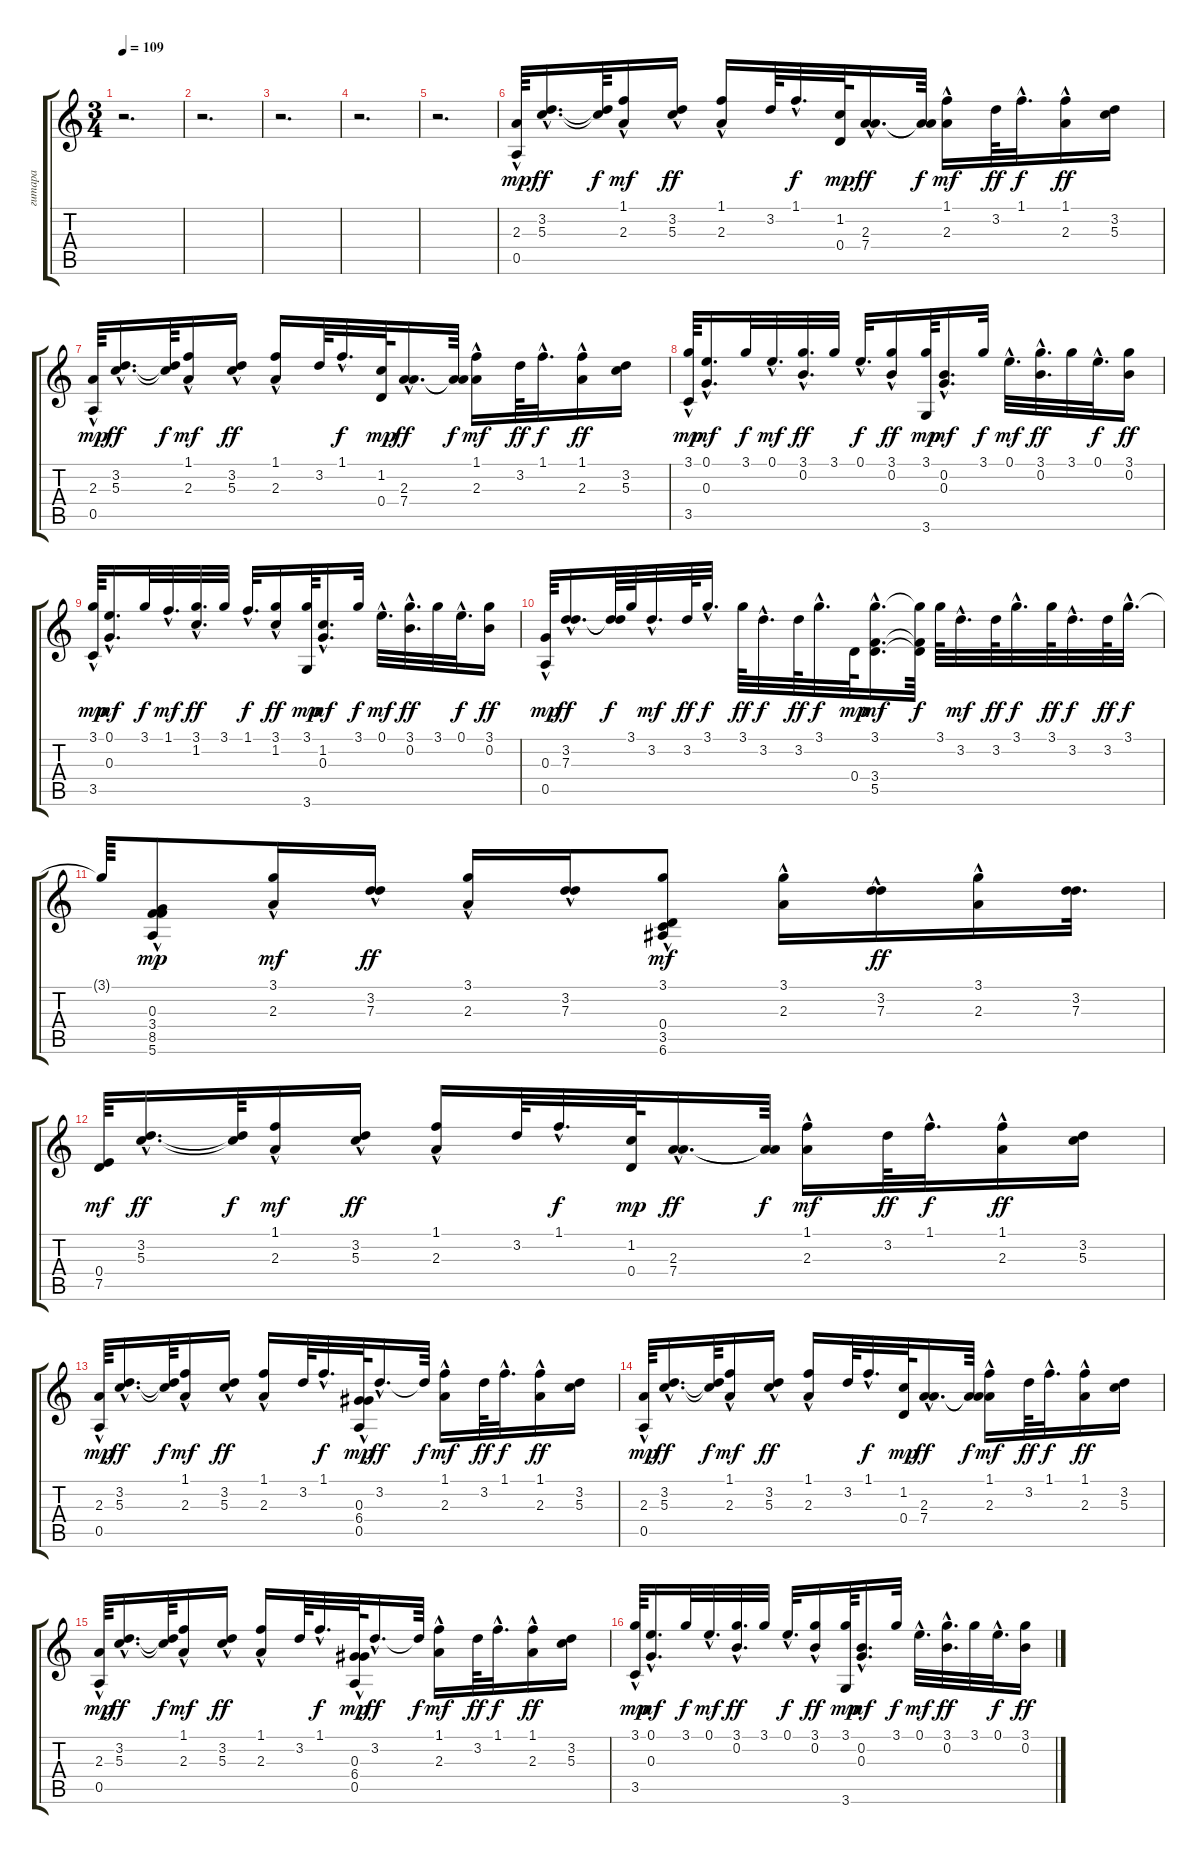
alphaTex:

\track ("гитара" "гитара") {instrument acousticguitarsteel}
\staff {score tabs}
\tuning (E4 B3 G3 D3 A2 E2) {hide}
\ts (3 4)
\tempo 109
\clef g2
\ks c
r.2{d dy f} |
r.2{d} |
r.2{d} |
r.2{d} |
r.2{d} |
(2.3{hac} 0.5).64{dy mp volume 12} (3.2{hac} 5.3{hac}).16{d dy ff} (3.2{t} 5.3{t}).64{dy f} (1.1 2.3{hac}).16{dy mf} (3.2 5.3{hac}).16{dy ff} (1.1 2.3{hac}).16 3.2.64 1.1{hac}.32{d dy f} (1.2 0.4).64{dy mp} (2.3{hac} 7.4{hac}).16{d dy ff} (2.3{t} 7.4{t}).64{dy f} (1.1 2.3{hac}).16{dy mf} 3.2.64{dy ff} 1.1{hac}.32{d dy f} (1.1 2.3{hac}).16{dy ff} (3.2 5.3).16 |
(2.3{hac} 0.5).64{dy mp} (3.2{hac} 5.3{hac}).16{d dy ff} (3.2{t} 5.3{t}).64{dy f} (1.1 2.3{hac}).16{dy mf} (3.2 5.3{hac}).16{dy ff} (1.1 2.3{hac}).16 3.2.64 1.1{hac}.32{d dy f} (1.2 0.4).64{dy mp} (2.3{hac} 7.4{hac}).16{d dy ff} (2.3{t} 7.4{t}).64{dy f} (1.1 2.3{hac}).16{dy mf} 3.2.64{dy ff} 1.1{hac}.32{d dy f} (1.1 2.3{hac}).16{dy ff} (3.2 5.3).16 |
(3.1{hac} 3.5).64{dy mp} (0.1{hac} 0.3).16{d dy mf} 3.1.32{dy f} 0.1{hac}.32{d dy mf} (3.1{hac} 0.2).32{d dy ff} 3.1.32 0.1{hac}.32{d dy f} (3.1{hac} 0.2).16{dy ff} (3.1 3.6).64{dy mp} (0.2{hac} 0.3).16{d dy mf} 3.1.32{dy f} 0.1{hac}.32{d dy mf} (3.1{hac} 0.2).32{d dy ff} 3.1.32 0.1{hac}.32{d dy f} (3.1 0.2).16{dy ff} |
(3.1{hac} 3.5).64{dy mp} (0.1{hac} 0.3).16{d dy mf} 3.1.32{dy f} 1.1{hac}.32{d dy mf} (3.1{hac} 1.2).32{d dy ff} 3.1.32 1.1{hac}.32{d dy f} (3.1{hac} 1.2).16{dy ff} (3.1 3.6).64{dy mp} (1.2{hac} 0.3).16{d dy mf} 3.1.32{dy f} 0.1{hac}.32{d dy mf} (3.1{hac} 0.2).32{d dy ff} 3.1.32 0.1{hac}.32{d dy f} (3.1 0.2).16{dy ff} |
(0.3{hac} 0.5).64{dy mp} (3.2{hac} 7.3{hac}).16{d dy ff} (3.2{t} 7.3{t}).64{dy f} 3.1.64 3.2{hac}.32{d dy mf} 3.2.64{dy ff} 3.1{hac}.32{d dy f} 3.1.64{dy ff} 3.2{hac}.32{d dy f} 3.2.64{dy ff} 3.1{hac}.32{d dy f} 0.4.64{dy mp} (3.1{hac} 3.4{hac} 5.5{hac}).16{d dy mf} (3.1{t} 3.4{t} 5.5{t}).64{dy f} 3.1.64 3.2{hac}.32{d dy mf} 3.2.64{dy ff} 3.1{hac}.32{d dy f} 3.1.64{dy ff} 3.2{hac}.32{d dy f} 3.2.64{dy ff} 3.1{hac}.32{d dy f} |
3.1{t}.64 (0.3{hac} 3.4{hac} 8.5{hac} 5.6).8{dy mp} (3.1 2.3{hac}).16{dy mf} (3.2 7.3{hac}).16{dy ff} (3.1 2.3{hac}).16 (3.2 7.3{hac}).16 (3.1 0.4 3.5{hac} 6.6).8{dy mf} (3.1 2.3{hac}).16 (3.2 7.3{hac}).16{dy ff} (3.1 2.3{hac}).16 (3.2 7.3).32{d} |
(0.4 7.5).64{dy mf} (3.2{hac} 5.3{hac}).16{d dy ff} (3.2{t} 5.3{t}).64{dy f} (1.1 2.3{hac}).16{dy mf} (3.2 5.3{hac}).16{dy ff} (1.1 2.3{hac}).16 3.2.64 1.1{hac}.32{d dy f} (1.2 0.4).64{dy mp} (2.3{hac} 7.4{hac}).16{d dy ff} (2.3{t} 7.4{t}).64{dy f} (1.1 2.3{hac}).16{dy mf} 3.2.64{dy ff} 1.1{hac}.32{d dy f} (1.1 2.3{hac}).16{dy ff} (3.2 5.3).16 |
(2.3{hac} 0.5).64{dy mp} (3.2{hac} 5.3{hac}).16{d dy ff} (3.2{t} 5.3{t}).64{dy f} (1.1 2.3{hac}).16{dy mf} (3.2 5.3{hac}).16{dy ff} (1.1 2.3{hac}).16 3.2.64 1.1{hac}.32{d dy f} (0.3{hac} 6.4 0.5).64{dy mp} 3.2{hac}.16{d dy ff} 3.2{t}.64{dy f} (1.1 2.3{hac}).16{dy mf} 3.2.64{dy ff} 1.1{hac}.32{d dy f} (1.1 2.3{hac}).16{dy ff} (3.2 5.3).16 |
(2.3{hac} 0.5).64{dy mp} (3.2{hac} 5.3{hac}).16{d dy ff} (3.2{t} 5.3{t}).64{dy f} (1.1 2.3{hac}).16{dy mf} (3.2 5.3{hac}).16{dy ff} (1.1 2.3{hac}).16 3.2.64 1.1{hac}.32{d dy f} (1.2 0.4).64{dy mp} (2.3{hac} 7.4{hac}).16{d dy ff} (2.3{t} 7.4{t}).64{dy f} (1.1 2.3{hac}).16{dy mf} 3.2.64{dy ff} 1.1{hac}.32{d dy f} (1.1 2.3{hac}).16{dy ff} (3.2 5.3).16 |
(2.3{hac} 0.5).64{dy mp} (3.2{hac} 5.3{hac}).16{d dy ff} (3.2{t} 5.3{t}).64{dy f} (1.1 2.3{hac}).16{dy mf} (3.2 5.3{hac}).16{dy ff} (1.1 2.3{hac}).16 3.2.64 1.1{hac}.32{d dy f} (0.3{hac} 6.4 0.5).64{dy mp} 3.2{hac}.16{d dy ff} 3.2{t}.64{dy f} (1.1 2.3{hac}).16{dy mf} 3.2.64{dy ff} 1.1{hac}.32{d dy f} (1.1 2.3{hac}).16{dy ff} (3.2 5.3).16 |
(3.1{hac} 3.5).64{dy mp} (0.1{hac} 0.3).16{d dy mf} 3.1.32{dy f} 0.1{hac}.32{d dy mf} (3.1{hac} 0.2).32{d dy ff} 3.1.32 0.1{hac}.32{d dy f} (3.1{hac} 0.2).16{dy ff} (3.1 3.6).64{dy mp} (0.2{hac} 0.3).16{d dy mf} 3.1.32{dy f} 0.1{hac}.32{d dy mf} (3.1{hac} 0.2).32{d dy ff} 3.1.32 0.1{hac}.32{d dy f} (3.1 0.2).16{dy ff}
